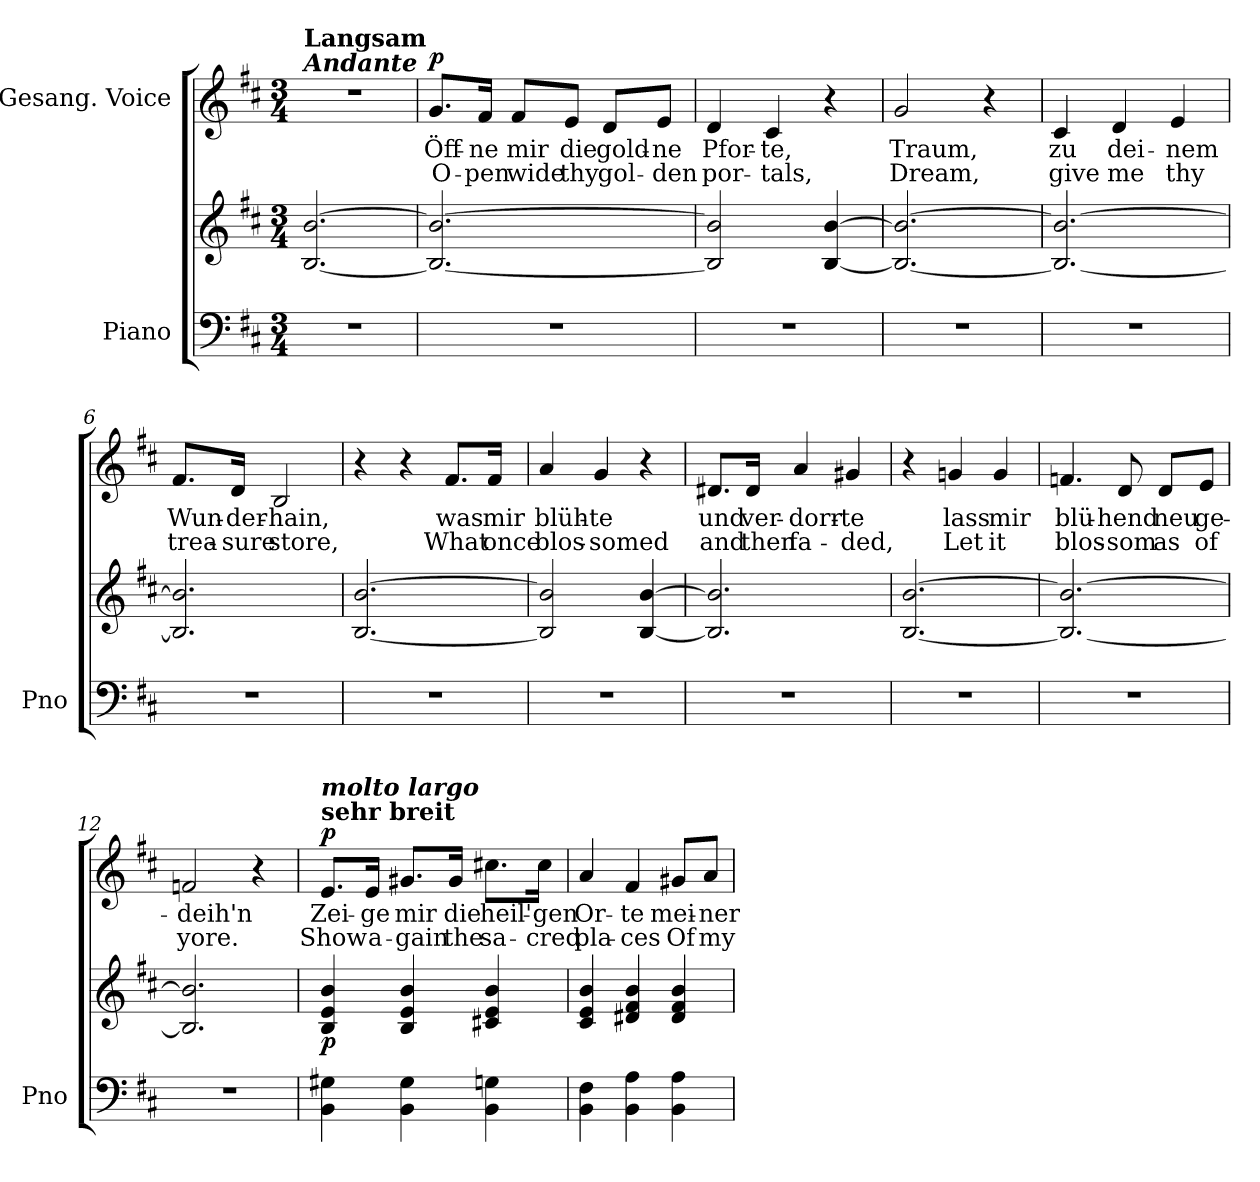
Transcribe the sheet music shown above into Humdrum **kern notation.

**kern	**kern	**dynam	**kern	**text	**text	**dynam
*part2	*part2	*part2	*part1	*part1	*part1	*part1
*staff3	*staff2	*staff2/3	*staff1	*staff1	*staff1	*staff1
*I"Piano	*	*	*I"Gesang. Voice	*	*	*
*I'Pno	*	*	*	*	*	*
*clefF4	*clefG2	*	*clefG2	*	*	*
*k[f#c#]	*k[f#c#]	*	*k[f#c#]	*	*	*
*M3/4	*M3/4	*	*M3/4	*	*	*
=1	=1	=1	=1	=1	=1	=1
!	!	!	!LO:TX:a:Bi:t=Andante	!	!	!
!	!	!	!LO:TX:a:B:t=Langsam	!	!	!
!	!	!LO:DY:b	!	!	!	!
2.r	[2.B/ [2.b/	other-dynamics	2.r	.	.	.
=2	=2	=2	=2	=2	=2	=2
!	!	!	!	!	!	!LO:DY:a
2.r	2.B/_ 2.b/_	.	8.g/L	Öff-	O-	p
.	.	.	16f#/Jk	-ne	-pen	.
.	.	.	8f#/L	mir	wide	.
.	.	.	8e/J	die	thy	.
.	.	.	8d/L	gold-	gol-	.
.	.	.	8e/J	-ne	-den	.
=3	=3	=3	=3	=3	=3	=3
2.r	2B/] 2b/]	.	4d/	Pfor-	por-	.
.	.	.	4c#/	-te,	-tals,	.
!	!	!LO:DY:b	!	!	!	!
.	[4B/ [4b/	other-dynamics	4r	.	.	.
=4	=4	=4	=4	=4	=4	=4
2.r	2.B/_ 2.b/_	.	2g/	Traum,	Dream,	.
.	.	.	4r	.	.	.
=5	=5	=5	=5	=5	=5	=5
2.r	2.B/_ 2.b/_	.	4c#/	zu	give	.
.	.	.	4d/	dei-	me	.
.	.	.	4e/	-nem	thy	.
=6	=6	=6	=6	=6	=6	=6
2.r	2.B/] 2.b/]	.	8.f#/L	Wun-	trea-	.
.	.	.	16d/Jk	-der-	-sure	.
.	.	.	2B/	-hain,	store,	.
=7	=7	=7	=7	=7	=7	=7
!	!	!LO:DY:b	!	!	!	!
2.r	[2.B/ [2.b/	other-dynamics	4r	.	.	.
.	.	.	4r	.	.	.
.	.	.	8.f#/L	was	What	.
.	.	.	16f#/Jk	mir	once	.
=8	=8	=8	=8	=8	=8	=8
2.r	2B/] 2b/]	.	4a/	blüh-	blos-	.
.	.	.	4g/	-te	-somed	.
.	[4B/ [4b/	.	4r	.	.	.
=9	=9	=9	=9	=9	=9	=9
2.r	2.B/] 2.b/]	.	8.d#X/L	und	and	.
.	.	.	16d#/Jk	ver-	then	.
.	.	.	4a/	-dorr-	fa-	.
.	.	.	4g#X/	-te	-ded,	.
=10	=10	=10	=10	=10	=10	=10
!	!	!LO:DY:b	!	!	!	!
2.r	[2.B/ [2.b/	other-dynamics	4r	.	.	.
.	.	.	4gn/	lass	Let	.
.	.	.	4g/	mir	it	.
=11	=11	=11	=11	=11	=11	=11
2.r	2.B/_ 2.b/_	.	4.fn/	blü-	blos-	.
.	.	.	8d/	-hend	-som	.
.	.	.	8d/L	neu	as	.
.	.	.	8e/J	-ge-	of	.
=12	=12	=12	=12	=12	=12	=12
2.r	2.B/] 2.b/]	.	2fn/	-deih'n	yore.	.
.	.	.	4r	.	.	.
=13	=13	=13	=13	=13	=13	=13
!	!	!	!LO:TX:a:B:t=sehr breit	!	!	!
!	!	!	!LO:TX:a:Bi:t=molto largo	!	!	!
!	!	!LO:DY:b	!	!	!	!LO:DY:a
4BB\ 4G#X\	4B/ 4e/ 4b/	p	8.e/L	Zei-	Show	p
.	.	.	16e/Jk	-ge	a-	.
4BB\ 4G#\	4B/ 4e/ 4b/	.	8.g#X/L	mir	-gain	.
.	.	.	16g#/Jk	die	the	.
4BB\ 4Gn\	4c#X/ 4e/ 4b/	.	8.cc#X\L	heil'-	sa-	.
.	.	.	16cc#\Jk	-gen	-cred	.
=14	=14	=14	=14	=14	=14	=14
4BB\ 4F#\	4c#/ 4e/ 4b/	.	4a/	Or-	pla-	.
4BB\ 4A\	4d#X/ 4f#/ 4b/	.	4f#/	-te	-ces	.
4BB\ 4A\	4d#/ 4f#/ 4b/	.	8g#X/L	mei-	Of	.
.	.	.	8a/J	-ner	my	.
=	=	=	=	=	=	=
*-	*-	*-	*-	*-	*-	*-
